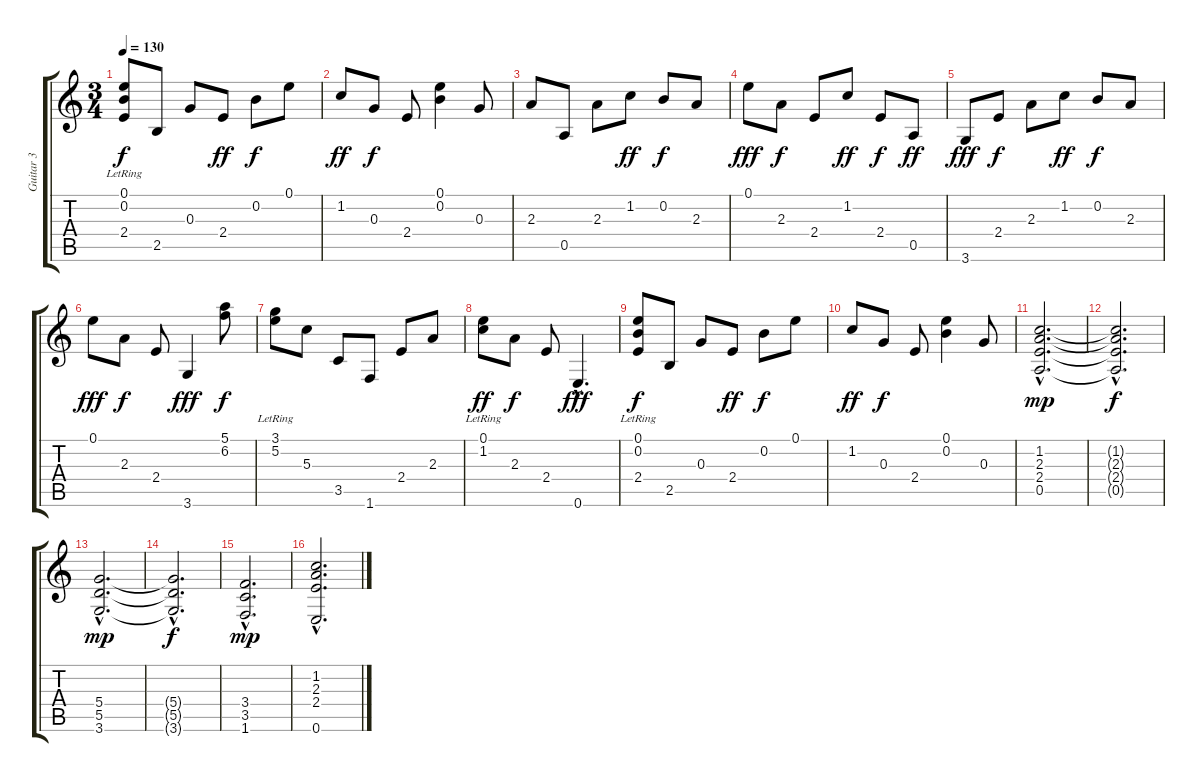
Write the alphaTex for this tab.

\track ("Guitar 3" "Guitar 3") {instrument distortionguitar}
\staff {score tabs}
\tuning (E4 B3 G3 D3 A2 E2) {hide}
\ts (3 4)
\tempo 130
\clef g2
\ks c
(0.1{lr} 0.2{lr} 2.4).8{dy f} 2.5.8 0.3.8 2.4.8{dy ff} 0.2.8{dy f} 0.1.8 |
1.2.8{dy ff} 0.3.8{dy f} 2.4.8 (0.1 0.2).4 0.3.8 |
2.3.8{volume 15 balance 8 instrument distortionguitar} 0.5.8 2.3.8 1.2.8{dy ff} 0.2.8{dy f} 2.3.8 |
0.1.8{dy fff} 2.3.8{dy f} 2.4.8 1.2.8{dy ff} 2.4.8{dy f} 0.5.8{dy ff} |
3.6.8{dy fff} 2.4.8{dy f} 2.3.8 1.2.8{dy ff} 0.2.8{dy f} 2.3.8 |
0.1.8{dy fff} 2.3.8{dy f} 2.4.8 3.6.4{dy fff} (5.1 6.2).8{dy f} |
(3.1{lr} 5.2{lr}).8 5.3.8 3.5.8 1.6.8 2.4.8 2.3.8 |
(0.1{lr} 1.2{lr}).8{dy ff} 2.3.8{dy f} 2.4.8 0.6{hac}.4{d dy fff} |
(0.1{lr} 0.2{lr} 2.4).8{dy f} 2.5.8 0.3.8 2.4.8{dy ff} 0.2.8{dy f} 0.1.8 |
1.2.8{dy ff} 0.3.8{dy f} 2.4.8 (0.1 0.2).4 0.3.8 |
(1.2{hac} 2.3{hac} 2.4{hac} 0.5{hac}).2{d dy mp} |
(1.2{hac t} 2.3{hac t} 2.4{hac t} 0.5{hac t}).2{d dy f} |
(5.4{hac} 5.5{hac} 3.6{hac}).2{d dy mp} |
(5.4{hac t} 5.5{hac t} 3.6{hac t}).2{d dy f} |
(3.4{hac} 3.5{hac} 1.6{hac}).2{d dy mp} |
(1.2{hac} 2.3{hac} 2.4{hac} 0.6{hac}).2{d}
